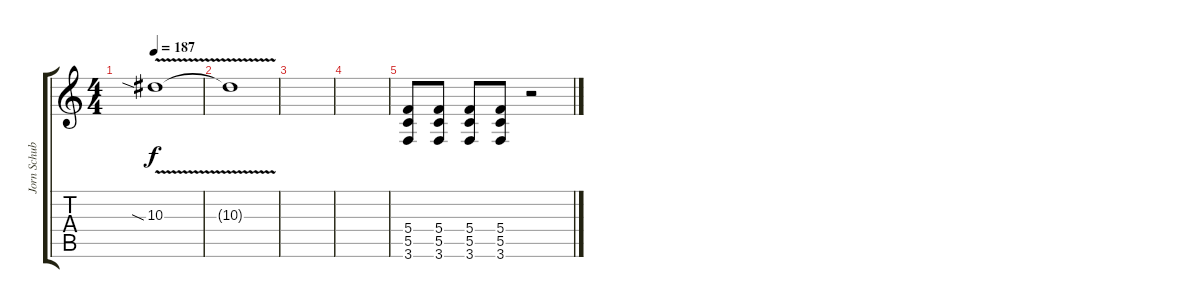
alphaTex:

\track ("Jorn Schubert - Lead" "Jorn Schub") {instrument overdrivenguitar}
\staff {score tabs}
\tuning (D4 A3 F3 C3 G2 D2) {hide}
\ts (4 4)
\tempo 187
\clef g2
\ks c
10.3{v sia}.1{dy f volume 0} |
10.3{t}.1 |
|
|
(5.4 5.5 3.6).8 (5.4 5.5 3.6).8 (5.4 5.5 3.6).8 (5.4 5.5 3.6).8 r.2
